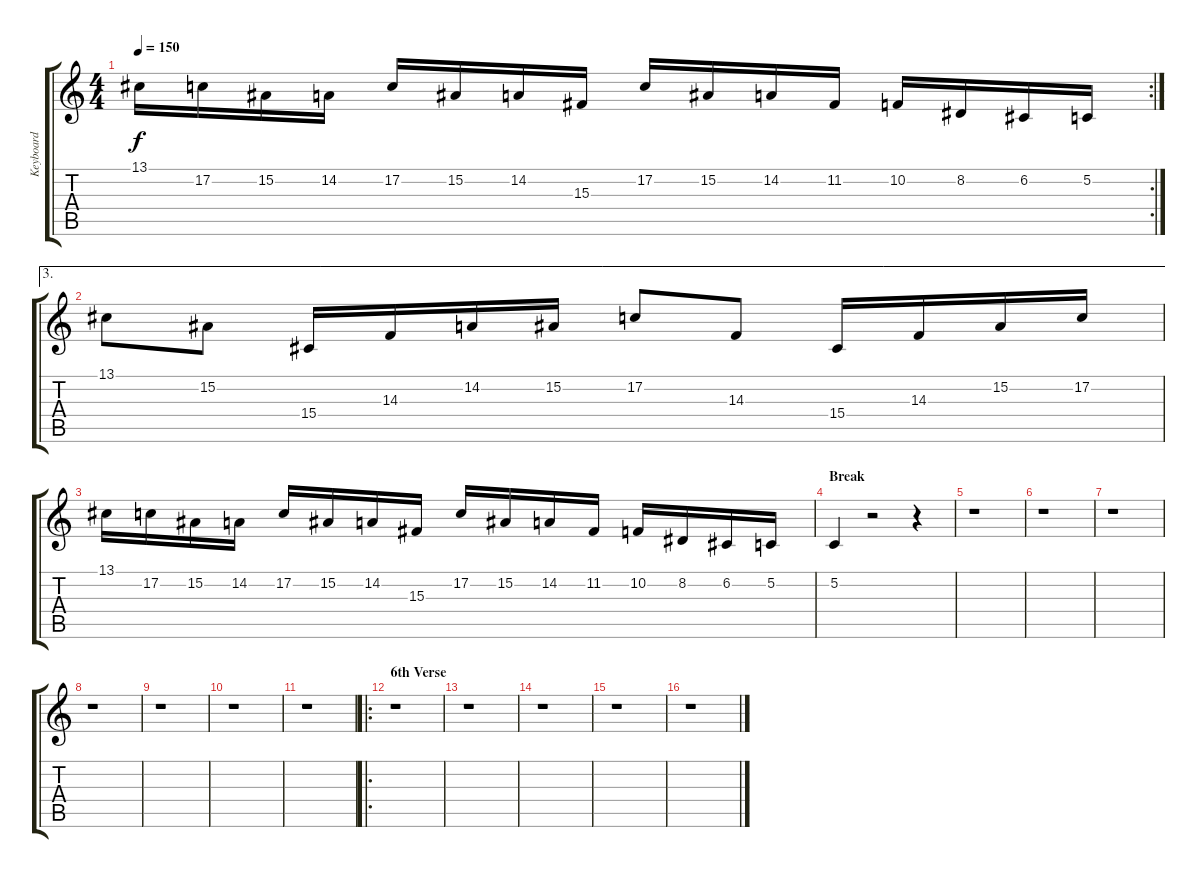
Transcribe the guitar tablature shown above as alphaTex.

\track ("Keyboard" "Keyboard") {instrument tremolostrings}
\staff {score tabs}
\tuning (C4 G3 Eb3 Bb2 F2 C2) {hide}
\rc 2
\ts (4 4)
\tempo 150
\clef g2
\ks c
13.1.16{dy f} 17.2.16 15.2.16 14.2.16 17.2.16 15.2.16 14.2.16 15.3.16 17.2.16 15.2.16 14.2.16 11.2.16 10.2.16 8.2.16 6.2.16 5.2.16 |
\ae 3
13.1.8 15.2.8 15.4.16 14.3.16 14.2.16 15.2.16 17.2.8 14.3.8 15.4.16 14.3.16 15.2.16 17.2.16 |
13.1.16 17.2.16 15.2.16 14.2.16 17.2.16 15.2.16 14.2.16 15.3.16 17.2.16 15.2.16 14.2.16 11.2.16 10.2.16 8.2.16 6.2.16 5.2.16 |
\section ("" "Break")
5.2.4 r.2 r.4 |
r.1 |
r.1 |
r.1 |
r.1 |
r.1 |
r.1 |
r.1 |
\ro
\section ("" "6th Verse")
r.1 |
r.1 |
r.1 |
r.1 |
r.1
